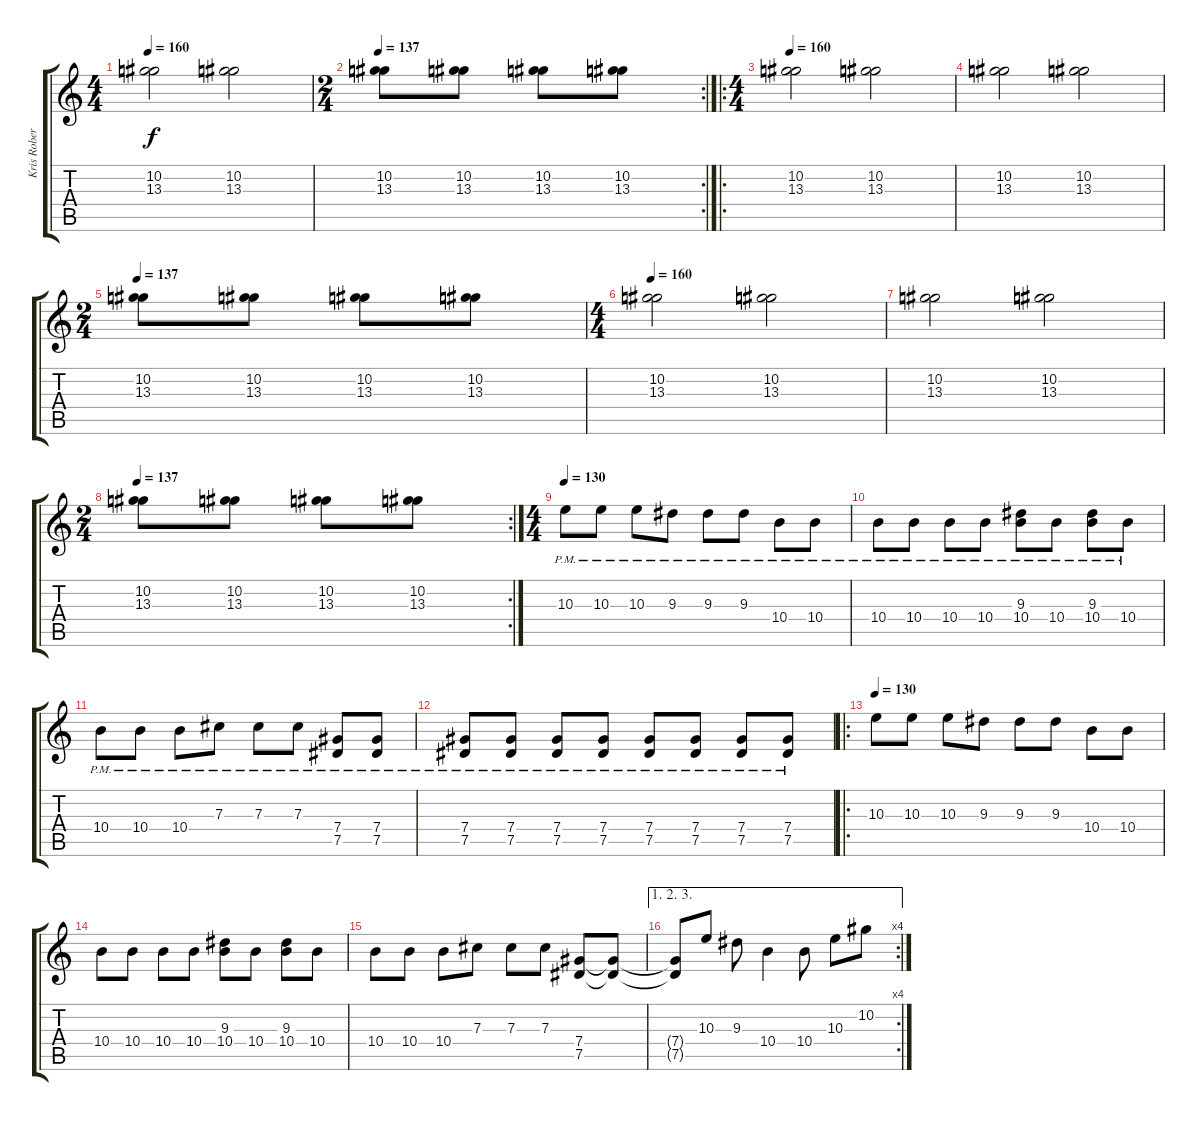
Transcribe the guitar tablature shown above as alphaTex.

\track ("Kris Roberts" "Kris Rober") {instrument distortionguitar}
\staff {score tabs}
\tuning (Eb4 Bb3 Gb3 Db3 Ab2 Db2) {hide}
\ts (4 4)
\tempo 160
\clef g2
\ks c
(10.2 13.3).2{dy f} (10.2 13.3).2 |
\rc 2
\ts (2 4)
\tempo 137
(10.2 13.3).8 (10.2 13.3).8 (10.2 13.3).8 (10.2 13.3).8 |
\ro
\ts (4 4)
\tempo 160
(10.2 13.3).2 (10.2 13.3).2 |
(10.2 13.3).2 (10.2 13.3).2 |
\ts (2 4)
\tempo 137
(10.2 13.3).8 (10.2 13.3).8 (10.2 13.3).8 (10.2 13.3).8 |
\ts (4 4)
\tempo 160
(10.2 13.3).2 (10.2 13.3).2 |
(10.2 13.3).2 (10.2 13.3).2 |
\rc 2
\ts (2 4)
\tempo 137
(10.2 13.3).8 (10.2 13.3).8 (10.2 13.3).8 (10.2 13.3).8 |
\ts (4 4)
\tempo 130
10.3{pm}.8 10.3{pm}.8 10.3{pm}.8 9.3{pm}.8 9.3{pm}.8 9.3{pm}.8 10.4{pm}.8 10.4{pm}.8 |
10.4{pm}.8 10.4{pm}.8 10.4{pm}.8 10.4{pm}.8 (9.3{pm} 10.4{pm}).8 10.4{pm}.8 (9.3{pm} 10.4{pm}).8 10.4{pm}.8 |
10.4{pm}.8 10.4{pm}.8 10.4{pm}.8 7.3{pm}.8 7.3{pm}.8 7.3{pm}.8 (7.4{pm} 7.5{pm}).8 (7.4{pm} 7.5{pm}).8 |
(7.4{pm} 7.5{pm}).8 (7.4{pm} 7.5{pm}).8 (7.4{pm} 7.5{pm}).8 (7.4{pm} 7.5{pm}).8 (7.4{pm} 7.5{pm}).8 (7.4{pm} 7.5{pm}).8 (7.4{pm} 7.5{pm}).8 (7.4{pm} 7.5{pm}).8 |
\ro
\tempo 130
10.3.8 10.3.8 10.3.8 9.3.8 9.3.8 9.3.8 10.4.8 10.4.8 |
10.4.8 10.4.8 10.4.8 10.4.8 (9.3 10.4).8 10.4.8 (9.3 10.4).8 10.4.8 |
10.4.8 10.4.8 10.4.8 7.3.8 7.3.8 7.3.8 (7.4 7.5).8 (7.4{t} 7.5{t}).8 |
\ae (1 2 3)
\rc 4
(7.4{t} 7.5{t}).8 10.3.8 9.3.8 10.4.4 10.4.8 10.3.8 10.2.8
